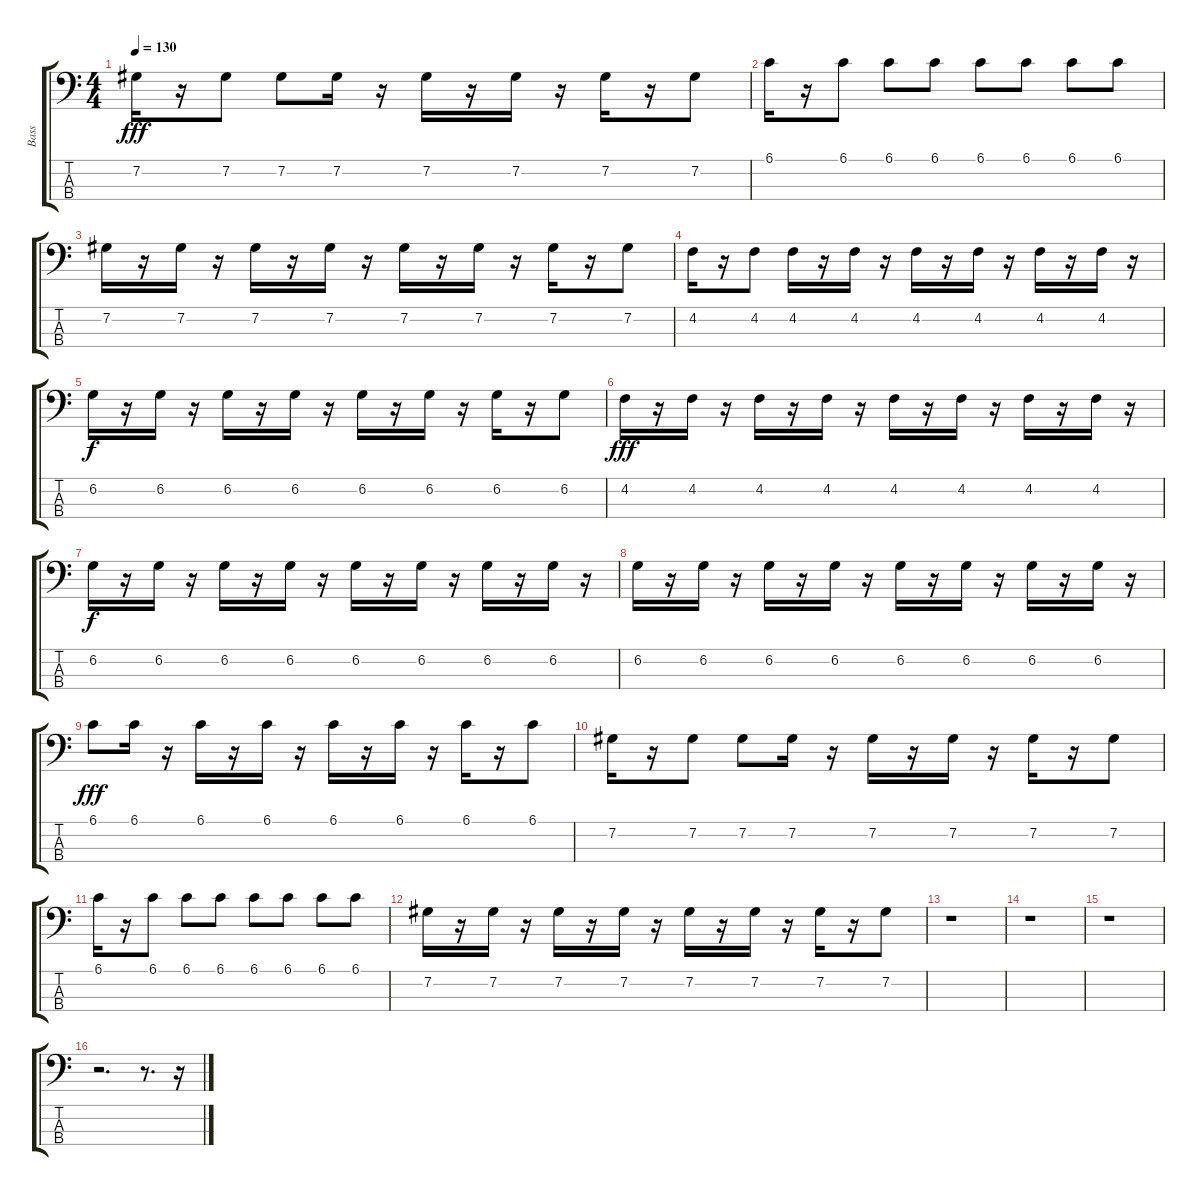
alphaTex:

\track ("Bass            " "Bass      ") {instrument synthbass1}
\staff {score tabs}
\tuning (Gb2 Db2 Ab1 Eb1) {hide}
\ts (4 4)
\tempo 130
\clef f4
\ks c
7.2.16{dy fff} r.16 7.2.8 7.2.8 7.2.16 r.16 7.2.16 r.16 7.2.16 r.16 7.2.16 r.16 7.2.8 |
6.1.16 r.16 6.1.8 6.1.8 6.1.8 6.1.8 6.1.8 6.1.8 6.1.8 |
7.2.16 r.16 7.2.16 r.16 7.2.16 r.16 7.2.16 r.16 7.2.16 r.16 7.2.16 r.16 7.2.16 r.16 7.2.8 |
4.2.16 r.16 4.2.8 4.2.16 r.16 4.2.16 r.16 4.2.16 r.16 4.2.16 r.16 4.2.16 r.16 4.2.16 r.16 |
6.2.16{dy f} r.16 6.2.16 r.16 6.2.16 r.16 6.2.16 r.16 6.2.16 r.16 6.2.16 r.16 6.2.16 r.16 6.2.8 |
4.2.16{dy fff} r.16 4.2.16 r.16 4.2.16 r.16 4.2.16 r.16 4.2.16 r.16 4.2.16 r.16 4.2.16 r.16 4.2.16 r.16 |
6.2.16{dy f} r.16 6.2.16 r.16 6.2.16 r.16 6.2.16 r.16 6.2.16 r.16 6.2.16 r.16 6.2.16 r.16 6.2.16 r.16 |
6.2.16 r.16 6.2.16 r.16 6.2.16 r.16 6.2.16 r.16 6.2.16 r.16 6.2.16 r.16 6.2.16 r.16 6.2.16 r.16 |
6.1.8{dy fff} 6.1.16 r.16 6.1.16 r.16 6.1.16 r.16 6.1.16 r.16 6.1.16 r.16 6.1.16 r.16 6.1.8 |
7.2.16 r.16 7.2.8 7.2.8 7.2.16 r.16 7.2.16 r.16 7.2.16 r.16 7.2.16 r.16 7.2.8 |
6.1.16 r.16 6.1.8 6.1.8 6.1.8 6.1.8 6.1.8 6.1.8 6.1.8 |
7.2.16 r.16 7.2.16 r.16 7.2.16 r.16 7.2.16 r.16 7.2.16 r.16 7.2.16 r.16 7.2.16 r.16 7.2.8 |
r.1 |
r.1 |
r.1 |
r.2{d} r.8{d} r.16
